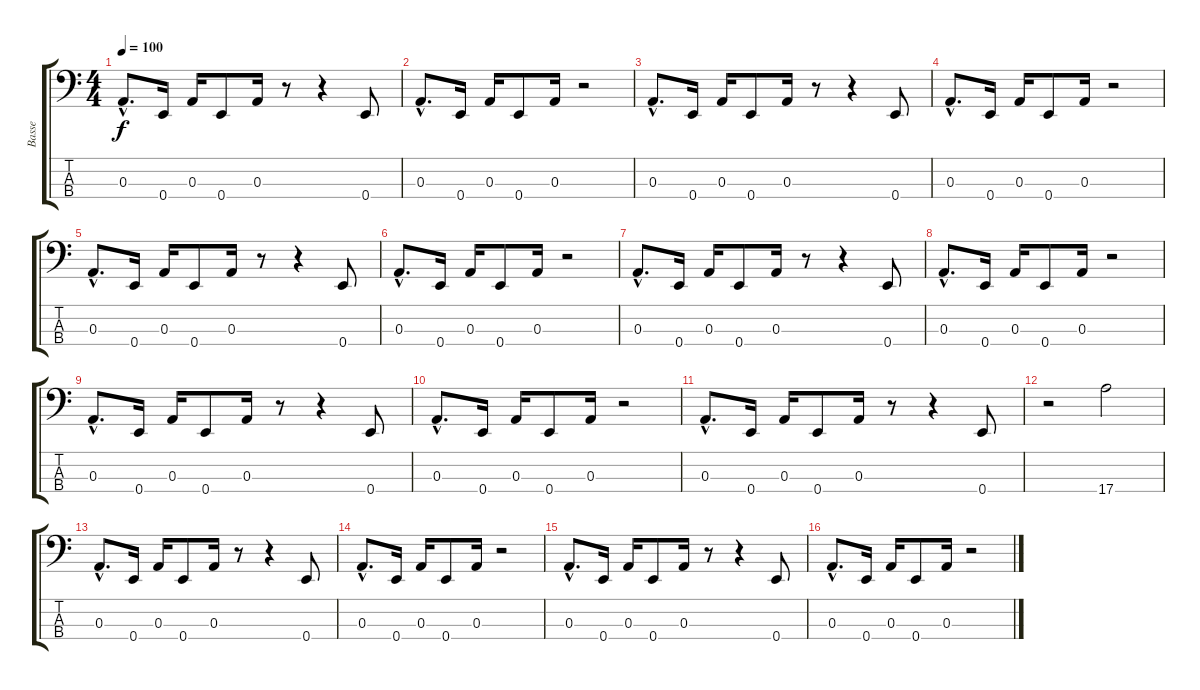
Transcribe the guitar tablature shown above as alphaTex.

\track ("Basse" "Basse") {instrument electricbassfinger}
\staff {score tabs}
\tuning (G2 D2 A1 E1) {hide}
\ts (4 4)
\tempo 100
\clef f4
\ks c
0.3{hac}.8{d dy f} 0.4.16 0.3.16 0.4.8 0.3.16 r.8 r.4 0.4.8 |
0.3{hac}.8{d} 0.4.16 0.3.16 0.4.8 0.3.16 r.2 |
0.3{hac}.8{d} 0.4.16 0.3.16 0.4.8 0.3.16 r.8 r.4 0.4.8 |
0.3{hac}.8{d} 0.4.16 0.3.16 0.4.8 0.3.16 r.2 |
0.3{hac}.8{d} 0.4.16 0.3.16 0.4.8 0.3.16 r.8 r.4 0.4.8 |
0.3{hac}.8{d} 0.4.16 0.3.16 0.4.8 0.3.16 r.2 |
0.3{hac}.8{d} 0.4.16 0.3.16 0.4.8 0.3.16 r.8 r.4 0.4.8 |
0.3{hac}.8{d} 0.4.16 0.3.16 0.4.8 0.3.16 r.2 |
0.3{hac}.8{d} 0.4.16 0.3.16 0.4.8 0.3.16 r.8 r.4 0.4.8 |
0.3{hac}.8{d} 0.4.16 0.3.16 0.4.8 0.3.16 r.2 |
0.3{hac}.8{d} 0.4.16 0.3.16 0.4.8 0.3.16 r.8 r.4 0.4.8 |
r.2 17.4.2 |
0.3{hac}.8{d} 0.4.16 0.3.16 0.4.8 0.3.16 r.8 r.4 0.4.8 |
0.3{hac}.8{d} 0.4.16 0.3.16 0.4.8 0.3.16 r.2 |
0.3{hac}.8{d} 0.4.16 0.3.16 0.4.8 0.3.16 r.8 r.4 0.4.8 |
0.3{hac}.8{d} 0.4.16 0.3.16 0.4.8 0.3.16 r.2
